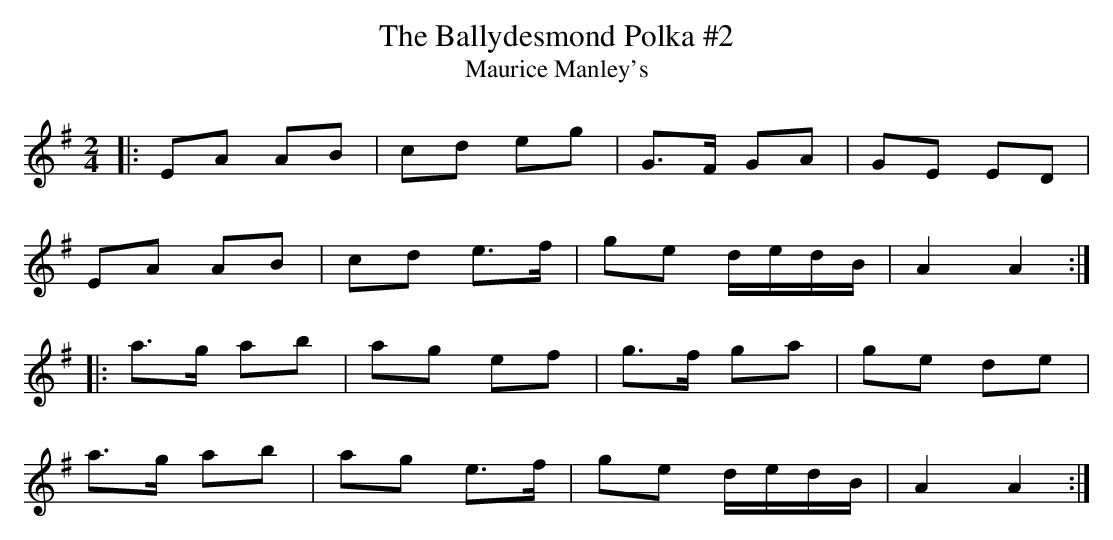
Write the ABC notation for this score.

X:1
T:Ballydesmond Polka \#2, The
T:Maurice Manley's
M:2/4
E:13
K:G
|:E2A2 A2B2|c2d2 e2g2|G3F G2A2|G2E2 E2D2|
E2A2 A2B2|c2d2 e3f|g2e2 dedB|A4 A4:|
|:a3g a2b2|a2g2 e2f2|g3f g2a2|g2e2 d2e2|
a3g a2b2|a2g2 e3f|g2e2 dedB| A4 A4:|
